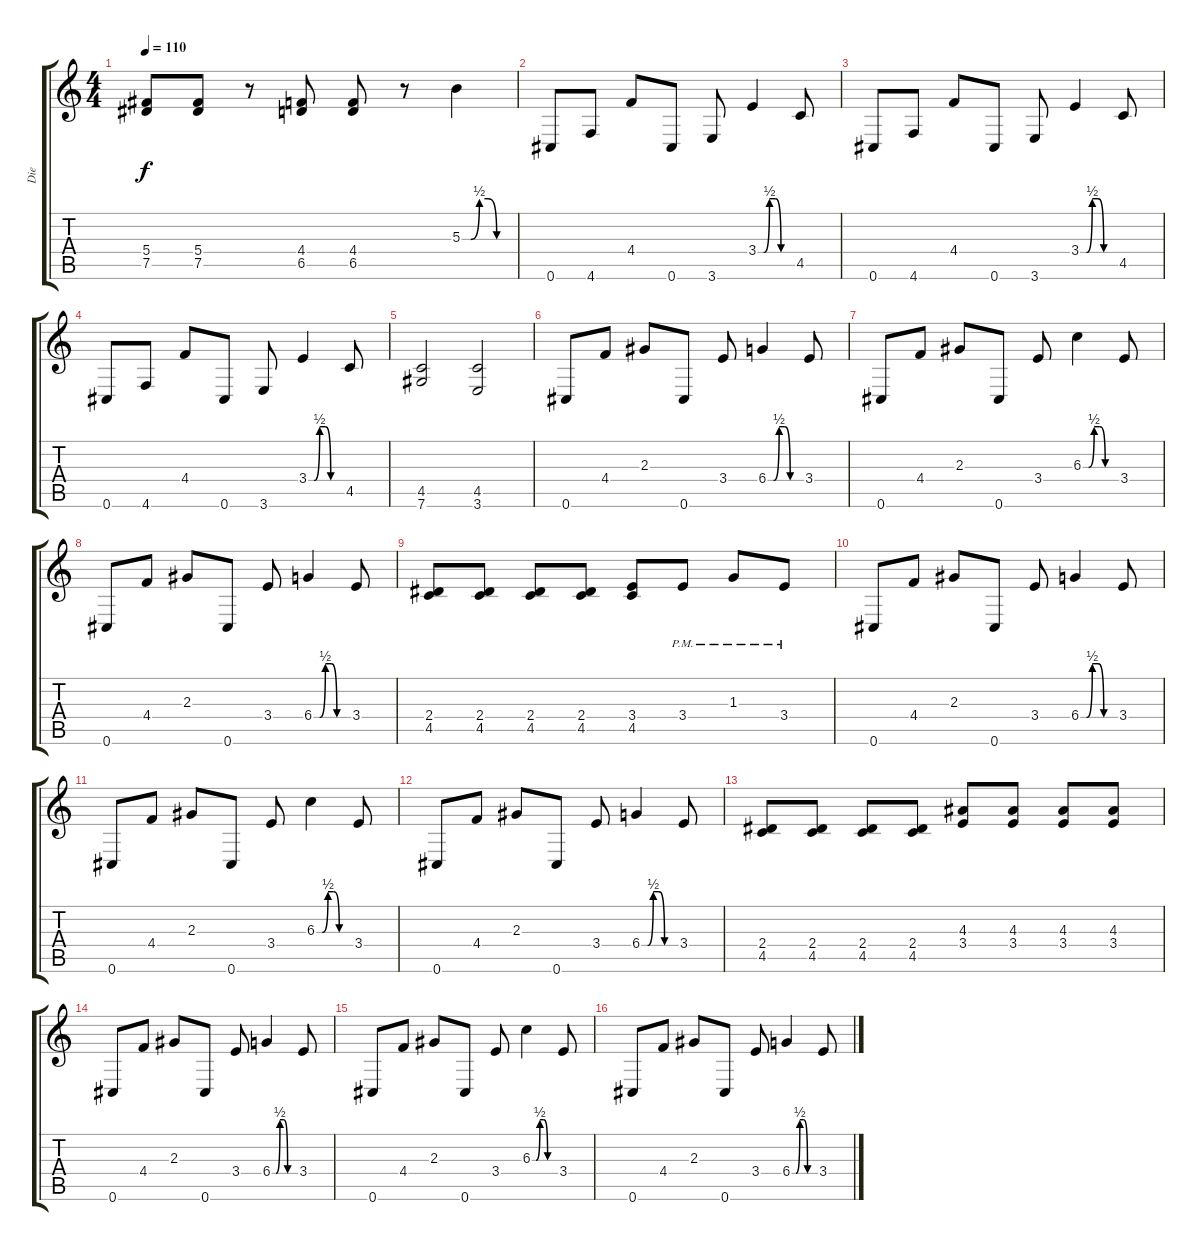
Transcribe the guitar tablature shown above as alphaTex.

\track ("Die" "Die") {instrument distortionguitar}
\staff {score tabs}
\tuning (Eb4 Bb3 Gb3 Db3 Ab2 Db2) {hide}
\ts (4 4)
\tempo 110
\clef g2
\ks c
(5.4 7.5).8{dy f} (5.4 7.5).8 r.8 (4.4 6.5).8 (4.4 6.5).8 r.8 5.3{be (custom 0 0 10 0 20 2 30 2 40 0 60 0)}.4 |
0.6.8 4.6.8 4.4.8 0.6.8 3.6.8 3.4{be (custom 0 0 10 0 20 2 30 2 40 0 60 0)}.4 4.5.8 |
0.6.8 4.6.8 4.4.8 0.6.8 3.6.8 3.4{be (custom 0 0 10 0 20 2 30 2 40 0 60 0)}.4 4.5.8 |
0.6.8 4.6.8 4.4.8 0.6.8 3.6.8 3.4{be (custom 0 0 10 0 20 2 30 2 40 0 60 0)}.4 4.5.8 |
(4.5 7.6).2 (4.5 3.6).2 |
0.6.8 4.4.8 2.3.8 0.6.8 3.4.8 6.4{be (custom 0 0 10 0 20 2 30 2 40 0 60 0)}.4 3.4.8 |
0.6.8 4.4.8 2.3.8 0.6.8 3.4.8 6.3{be (custom 0 0 10 0 20 2 30 2 40 0 60 0)}.4 3.4.8 |
0.6.8 4.4.8 2.3.8 0.6.8 3.4.8 6.4{be (custom 0 0 10 0 20 2 30 2 40 0 60 0)}.4 3.4.8 |
(2.4 4.5).8 (2.4 4.5).8 (2.4 4.5).8 (2.4 4.5).8 (3.4 4.5).8 3.4{pm}.8 1.3{pm}.8 3.4{pm}.8 |
0.6.8 4.4.8 2.3.8 0.6.8 3.4.8 6.4{be (custom 0 0 10 0 20 2 30 2 40 0 60 0)}.4 3.4.8 |
0.6.8 4.4.8 2.3.8 0.6.8 3.4.8 6.3{be (custom 0 0 10 0 20 2 30 2 40 0 60 0)}.4 3.4.8 |
0.6.8 4.4.8 2.3.8 0.6.8 3.4.8 6.4{be (custom 0 0 10 0 20 2 30 2 40 0 60 0)}.4 3.4.8 |
(2.4 4.5).8 (2.4 4.5).8 (2.4 4.5).8 (2.4 4.5).8 (4.3 3.4).8 (4.3 3.4).8 (4.3 3.4).8 (4.3 3.4).8 |
0.6.8 4.4.8 2.3.8 0.6.8 3.4.8 6.4{be (custom 0 0 10 0 20 2 30 2 40 0 60 0)}.4 3.4.8 |
0.6.8 4.4.8 2.3.8 0.6.8 3.4.8 6.3{be (custom 0 0 10 0 20 2 30 2 40 0 60 0)}.4 3.4.8 |
0.6.8 4.4.8 2.3.8 0.6.8 3.4.8 6.4{be (custom 0 0 10 0 20 2 30 2 40 0 60 0)}.4 3.4.8
